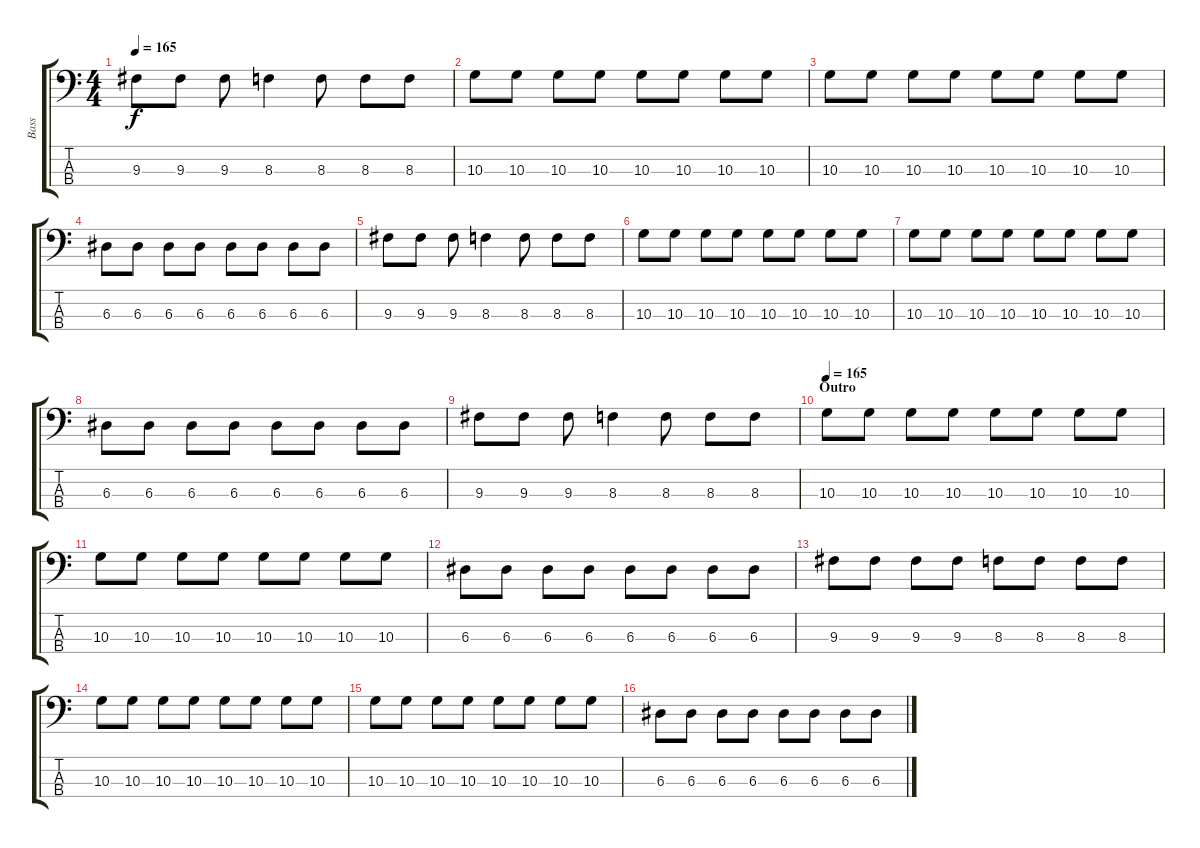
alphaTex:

\track ("Bass" "Bass") {instrument electricbassfinger}
\staff {score tabs}
\tuning (G2 D2 A1 E1) {hide}
\ts (4 4)
\tempo 165
\clef f4
\ks c
9.3.8{dy f} 9.3.8 9.3.8 8.3.4 8.3.8 8.3.8 8.3.8 |
10.3.8 10.3.8 10.3.8 10.3.8 10.3.8 10.3.8 10.3.8 10.3.8 |
10.3.8 10.3.8 10.3.8 10.3.8 10.3.8 10.3.8 10.3.8 10.3.8 |
6.3.8 6.3.8 6.3.8 6.3.8 6.3.8 6.3.8 6.3.8 6.3.8 |
9.3.8 9.3.8 9.3.8 8.3.4 8.3.8 8.3.8 8.3.8 |
10.3.8 10.3.8 10.3.8 10.3.8 10.3.8 10.3.8 10.3.8 10.3.8 |
10.3.8 10.3.8 10.3.8 10.3.8 10.3.8 10.3.8 10.3.8 10.3.8 |
6.3.8 6.3.8 6.3.8 6.3.8 6.3.8 6.3.8 6.3.8 6.3.8 |
9.3.8 9.3.8 9.3.8 8.3.4 8.3.8 8.3.8 8.3.8 |
\section ("" "Outro")
\tempo 165
10.3.8 10.3.8 10.3.8 10.3.8 10.3.8 10.3.8 10.3.8 10.3.8 |
10.3.8 10.3.8 10.3.8 10.3.8 10.3.8 10.3.8 10.3.8 10.3.8 |
6.3.8 6.3.8 6.3.8 6.3.8 6.3.8 6.3.8 6.3.8 6.3.8 |
9.3.8 9.3.8 9.3.8 9.3.8 8.3.8 8.3.8 8.3.8 8.3.8 |
10.3.8 10.3.8 10.3.8 10.3.8 10.3.8 10.3.8 10.3.8 10.3.8 |
10.3.8 10.3.8 10.3.8 10.3.8 10.3.8 10.3.8 10.3.8 10.3.8 |
6.3.8 6.3.8 6.3.8 6.3.8 6.3.8 6.3.8 6.3.8 6.3.8
